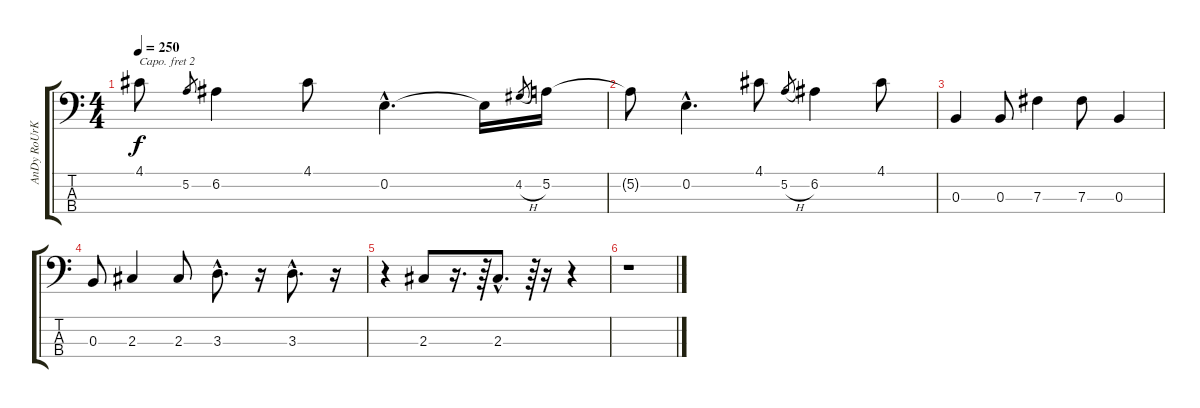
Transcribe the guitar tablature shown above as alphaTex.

\track ("AnDy RoUrKe" "AnDy RoUrK") {instrument electricbasspick}
\staff {score tabs}
\capo 2
\tuning (G2 D2 A1 E1) {hide}
\ts (4 4)
\tempo 250
\clef f4
\ks c
4.1.8{dy f} 5.2.8{gr} 6.2.4 4.1.8 0.2{hac}.4{d} 0.2{t}.16 4.2{h}.8{gr} 5.2.16 |
5.2{t}.8 0.2{hac}.4{d} 4.1.8 5.2{h}.8{gr} 6.2.4 4.1.8 |
0.3.4 0.3.8 7.3.4 7.3.8 0.3.4 |
0.3.8 2.3.4 2.3.8 3.3{hac}.8{d} r.16 3.3{hac}.8{d} r.16 |
r.4 2.3.8 r.16{d} r.64 2.3{hac}.8{d} r.64 r.16 r.4 |
r.1
